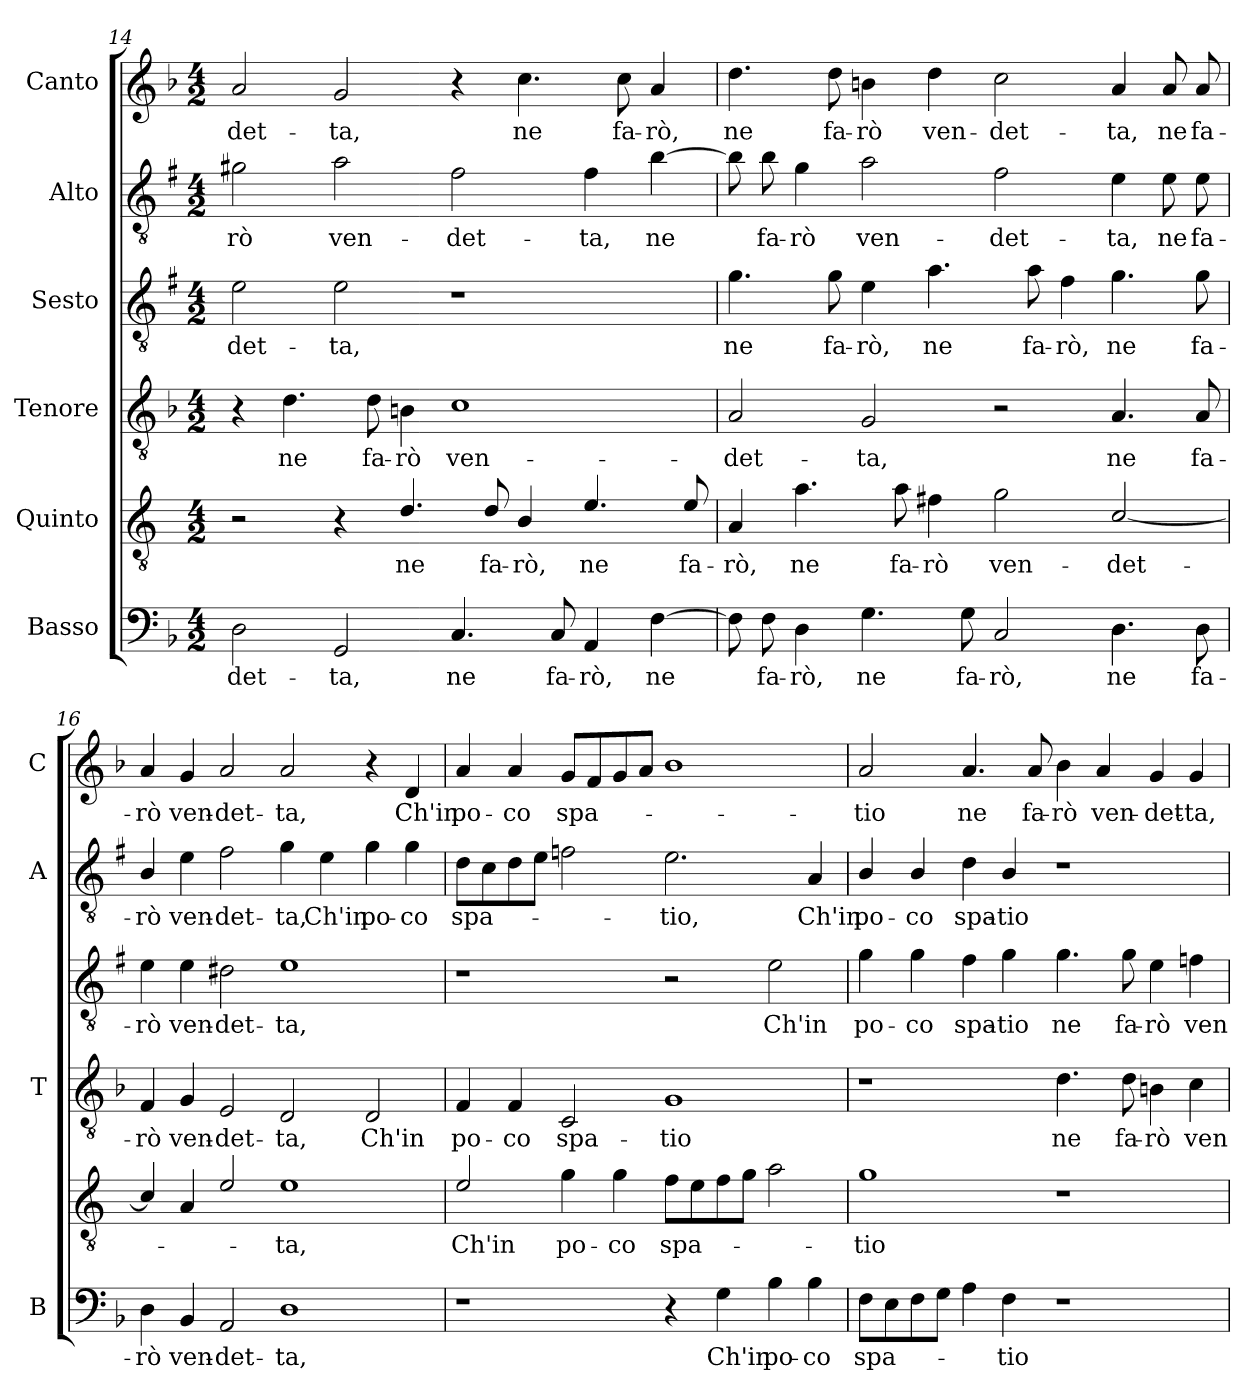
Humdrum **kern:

**kern	**text	**kern	**text	**kern	**text	**kern	**text	**kern	**text	**kern	**text
*part6	*part6	*part5	*part5	*part4	*part4	*part3	*part3	*part2	*part2	*part1	*part1
*staff6	*staff6	*staff5	*staff5	*staff4	*staff4	*staff3	*staff3	*staff2	*staff2	*staff1	*staff1
*I"Basso	*	*I"Quinto	*	*I"Tenore	*	*I"Sesto	*	*I"Alto	*	*I"Canto	*
*I'B	*	*	*	*I'T	*	*	*	*I'A	*	*I'C	*
*clefF4	*	*clefGv2	*	*clefGv2	*	*clefGv2	*	*clefGv2	*	*clefG2	*
*	*	*ITrd4c7	*	*	*	*ITrd1c2	*	*ITrd1c2	*	*	*
*k[b-]	*	*k[b-]	*	*k[b-]	*	*k[b-]	*	*k[b-]	*	*k[b-]	*
*F:	*	*F:	*	*F:	*	*F:	*	*F:	*	*F:	*
*M4/2	*	*M4/2	*	*M4/2	*	*M4/2	*	*M4/2	*	*M4/2	*
=14	=14	=14	=14	=14	=14	=14	=14	=14	=14	=14	=14
!	!LO:LY:b	!	!	!	!	!	!LO:LY:b	!	!LO:LY:b	!	!LO:LY:b
2D\	-det-	2r	.	4r	.	2d\	-det-	2f#X\	-rò	2a/	-det-
!	!	!	!	!	!LO:LY:b	!	!	!	!	!	!
.	.	.	.	4.d\	ne	.	.	.	.	.	.
!	!LO:LY:b	!	!	!	!	!	!LO:LY:b	!	!LO:LY:b	!	!LO:LY:b
2GG/	-ta,	4r	.	.	.	2d\	-ta,	2g\	ven-	2g/	-ta,
!	!	!	!	!	!LO:LY:b	!	!	!	!	!	!
.	.	.	.	8d\	fa-	.	.	.	.	.	.
!	!	!	!LO:LY:b	!	!LO:LY:b	!	!	!	!	!	!
.	.	4.G/	ne	4Bn\	-rò	.	.	.	.	.	.
!	!LO:LY:b	!	!	!	!LO:LY:b	!	!	!	!LO:LY:b	!	!
4.C/	ne	.	.	1c	ven-	1r	.	2e\	-det-	4r	.
!	!	!	!LO:LY:b	!	!	!	!	!	!	!	!
.	.	8G/	fa-	.	.	.	.	.	.	.	.
!	!	!	!LO:LY:b	!	!	!	!	!	!	!	!LO:LY:b
.	.	4E/	-rò,	.	.	.	.	.	.	4.cc\	ne
!	!LO:LY:b	!	!	!	!	!	!	!	!	!	!
8C/	fa-	.	.	.	.	.	.	.	.	.	.
!	!LO:LY:b	!	!LO:LY:b	!	!	!	!	!	!LO:LY:b	!	!
4AA/	-rò,	4.A/	ne	.	.	.	.	4e\	-ta,	.	.
!	!	!	!	!	!	!	!	!	!	!	!LO:LY:b
.	.	.	.	.	.	.	.	.	.	8cc\	fa-
!	!LO:LY:b	!	!	!	!	!	!	!	!LO:LY:b	!	!LO:LY:b
[4F\	ne	.	.	.	.	.	.	[4a\	ne	4a/	-rò,
!	!	!	!LO:LY:b	!	!	!	!	!	!	!	!
.	.	8A/	fa-	.	.	.	.	.	.	.	.
!!LO:PB:g=z
=15	=15	=15	=15	=15	=15	=15	=15	=15	=15	=15	=15
!	!	!	!LO:LY:b	!	!LO:LY:b	!	!LO:LY:b	!	!	!	!LO:LY:b
8F\]	.	4D/	-rò,	2A/	-det-	4.f\	ne	8a\]	.	4.dd\	ne
!	!LO:LY:b	!	!	!	!	!	!	!	!LO:LY:b	!	!
8F\	fa-	.	.	.	.	.	.	8a\	fa-	.	.
!	!LO:LY:b	!	!LO:LY:b	!	!	!	!	!	!LO:LY:b	!	!
4D\	-rò,	4.d\	ne	.	.	.	.	4f\	-rò	.	.
!	!	!	!	!	!	!	!LO:LY:b	!	!	!	!LO:LY:b
.	.	.	.	.	.	8f\	fa-	.	.	8dd\	fa-
!	!LO:LY:b	!	!	!	!LO:LY:b	!	!LO:LY:b	!	!LO:LY:b	!	!LO:LY:b
4.G\	ne	.	.	2G/	-ta,	4d\	-rò,	2g\	ven-	4bn\	-rò
!	!	!	!LO:LY:b	!	!	!	!	!	!	!	!
.	.	8d\	fa-	.	.	.	.	.	.	.	.
!	!	!	!LO:LY:b	!	!	!	!LO:LY:b	!	!	!	!LO:LY:b
.	.	4Bn\	-rò	.	.	4.g\	ne	.	.	4dd\	ven-
!	!LO:LY:b	!	!	!	!	!	!	!	!	!	!
8G\	fa-	.	.	.	.	.	.	.	.	.	.
!	!LO:LY:b	!	!LO:LY:b	!	!	!	!	!	!LO:LY:b	!	!LO:LY:b
2C/	-rò,	2c\	ven-	2r	.	.	.	2e\	-det-	2cc\	-det-
!	!	!	!	!	!	!	!LO:LY:b	!	!	!	!
.	.	.	.	.	.	8g\	fa-	.	.	.	.
!	!	!	!	!	!	!	!LO:LY:b	!	!	!	!
.	.	.	.	.	.	4e\	-rò,	.	.	.	.
!	!LO:LY:b	!	!LO:LY:b	!	!LO:LY:b	!	!LO:LY:b	!	!LO:LY:b	!	!LO:LY:b
4.D\	ne	[2F/	-det-	4.A/	ne	4.f\	ne	4d\	-ta,	4a/	-ta,
!	!	!	!	!	!	!	!	!	!LO:LY:b	!	!LO:LY:b
.	.	.	.	.	.	.	.	8d\	ne	8a/	ne
!	!LO:LY:b	!	!	!	!LO:LY:b	!	!LO:LY:b	!	!LO:LY:b	!	!LO:LY:b
8D\	fa-	.	.	8A/	fa-	8f\	fa-	8d\	fa-	8a/	fa-
=16	=16	=16	=16	=16	=16	=16	=16	=16	=16	=16	=16
!	!LO:LY:b	!	!	!	!LO:LY:b	!	!LO:LY:b	!	!LO:LY:b	!	!LO:LY:b
4D\	-rò	4F/]	.	4F/	-rò	4d\	-rò	4A/	-rò	4a/	-rò
!	!LO:LY:b	!	!	!	!LO:LY:b	!	!LO:LY:b	!	!LO:LY:b	!	!LO:LY:b
4BB-/	ven-	4D/	.	4G/	ven-	4d\	ven-	4d\	ven-	4g/	ven-
!	!LO:LY:b	!	!	!	!LO:LY:b	!	!LO:LY:b	!	!LO:LY:b	!	!LO:LY:b
2AA/	-det-	2A/	.	2E/	-det-	2c#X\	-det-	2e\	-det-	2a/	-det-
!	!LO:LY:b	!	!LO:LY:b	!	!LO:LY:b	!	!LO:LY:b	!	!LO:LY:b	!	!LO:LY:b
1D	-ta,	1A	-ta,	2D/	-ta,	1d	-ta,	4f\	-ta,	2a/	-ta,
!	!	!	!	!	!	!	!	!	!LO:LY:b	!	!
.	.	.	.	.	.	.	.	4d\	Ch'in	.	.
!	!	!	!	!	!LO:LY:b	!	!	!	!LO:LY:b	!	!
.	.	.	.	2D/	Ch'in	.	.	4f\	po-	4r	.
!	!	!	!	!	!	!	!	!	!LO:LY:b	!	!LO:LY:b
.	.	.	.	.	.	.	.	4f\	-co	4d/	Ch'in
=17	=17	=17	=17	=17	=17	=17	=17	=17	=17	=17	=17
!	!	!	!LO:LY:b	!	!LO:LY:b	!	!	!	!LO:LY:b	!	!LO:LY:b
1r	.	2A/	Ch'in	4F/	po-	1r	.	8c\L	spa-	4a/	po-
.	.	.	.	.	.	.	.	8B-\	.	.	.
!	!	!	!	!	!LO:LY:b	!	!	!	!	!	!LO:LY:b
.	.	.	.	4F/	-co	.	.	8c\	.	4a/	-co
.	.	.	.	.	.	.	.	8d\J	.	.	.
!	!	!	!LO:LY:b	!	!LO:LY:b	!	!	!	!	!	!LO:LY:b
.	.	4c\	po-	2C/	spa-	.	.	2e-X\	.	8g/L	spa-
.	.	.	.	.	.	.	.	.	.	8f/	.
!	!	!	!LO:LY:b	!	!	!	!	!	!	!	!
.	.	4c\	-co	.	.	.	.	.	.	8g/	.
.	.	.	.	.	.	.	.	.	.	8a/J	.
!	!	!	!LO:LY:b	!	!LO:LY:b	!	!	!	!LO:LY:b	!	!
4r	.	8B-\L	spa-	1G	-tio	2r	.	2.d\	-tio,	1b-	.
.	.	8A\	.	.	.	.	.	.	.	.	.
!	!LO:LY:b	!	!	!	!	!	!	!	!	!	!
4G\	Ch'in	8B-\	.	.	.	.	.	.	.	.	.
.	.	8c\J	.	.	.	.	.	.	.	.	.
!	!LO:LY:b	!	!	!	!	!	!LO:LY:b	!	!	!	!
4B-\	po-	2d\	.	.	.	2d\	Ch'in	.	.	.	.
!	!LO:LY:b	!	!	!	!	!	!	!	!LO:LY:b	!	!
4B-\	-co	.	.	.	.	.	.	4G/	Ch'in	.	.
!!LO:LB:g=z
=18	=18	=18	=18	=18	=18	=18	=18	=18	=18	=18	=18
!	!LO:LY:b	!	!LO:LY:b	!	!	!	!LO:LY:b	!	!LO:LY:b	!	!LO:LY:b
8F\L	spa-	1c	-tio	1r	.	4f\	po-	4A/	po-	2a/	-tio
8E\	.	.	.	.	.	.	.	.	.	.	.
!	!	!	!	!	!	!	!LO:LY:b	!	!LO:LY:b	!	!
8F\	.	.	.	.	.	4f\	-co	4A/	-co	.	.
8G\J	.	.	.	.	.	.	.	.	.	.	.
!	!	!	!	!	!	!	!LO:LY:b	!	!LO:LY:b	!	!LO:LY:b
4A\	.	.	.	.	.	4e\	spa-	4c\	spa-	4.a/	ne
!	!LO:LY:b	!	!	!	!	!	!LO:LY:b	!	!LO:LY:b	!	!
4F\	-tio	.	.	.	.	4f\	-tio	4A/	-tio	.	.
!	!	!	!	!	!	!	!	!	!	!	!LO:LY:b
.	.	.	.	.	.	.	.	.	.	8a/	fa-
!	!	!	!	!	!LO:LY:b	!	!LO:LY:b	!	!	!	!LO:LY:b
1r	.	1r	.	4.d\	ne	4.f\	ne	1r	.	4b-\	-rò
!	!	!	!	!	!	!	!	!	!	!	!LO:LY:b
.	.	.	.	.	.	.	.	.	.	4a/	ven-
!	!	!	!	!	!LO:LY:b	!	!LO:LY:b	!	!	!	!
.	.	.	.	8d\	fa-	8f\	fa-	.	.	.	.
!	!	!	!	!	!LO:LY:b	!	!LO:LY:b	!	!	!	!LO:LY:b
.	.	.	.	4Bn\	-rò	4d\	-rò	.	.	4g/	-det-
!	!	!	!	!	!LO:LY:b	!	!LO:LY:b	!	!	!	!LO:LY:b
.	.	.	.	4c\	ven-	4e-X\	ven-	.	.	4g/	-ta,
=	=	=	=	=	=	=	=	=	=	=	=
*-	*-	*-	*-	*-	*-	*-	*-	*-	*-	*-	*-
